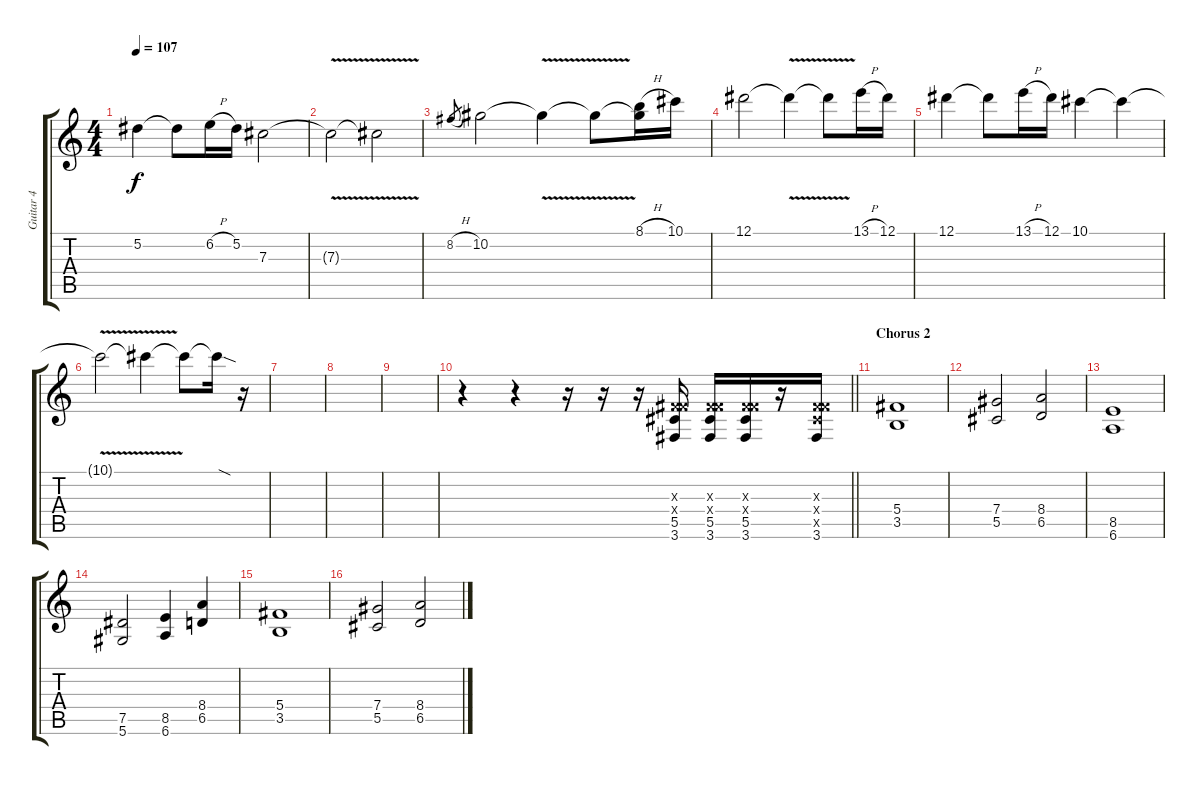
\track ("Guitar 4" "Guitar 4") {instrument overdrivenguitar}
\staff {score tabs}
\tuning (Eb4 Bb3 Gb3 Db3 Ab2 Eb2) {hide}
\ts (4 4)
\tempo 107
\clef g2
\ks c
5.2.4{dy f} 5.2{t}.8 6.2{h}.16 5.2.16 7.3.2 |
7.3{v t}.2 7.3{t}.2 |
8.2{h}.8{gr} 10.2.2 10.2{v t}.4 10.2{t}.8 (8.1{h} 10.2{t}).16 10.1.16 |
12.1.2 12.1{v t}.4 12.1{t}.8 13.1{h}.16 12.1.16 |
12.1.4 12.1{t}.8 13.1{h}.16 12.1.16 10.1.4 10.1{t}.4 |
10.1{v t}.2 10.1{t}.4 10.1{t}.8 10.1{sod t}.16 r.16 |
|
|
|
\barLineRight lightlight
r.4{volume 13 instrument distortionguitar} r.4 r.16 r.16 r.16 (0.3{x} 5.4{x} 5.5 3.6).16 (0.3{x} 5.4{x} 5.5 3.6).16 (0.3{x} 5.4{x} 5.5 3.6).16 r.16 (0.3{x} 5.4{x} 5.5{x} 3.6).16 |
\section ("" "Chorus 2")
(5.4 3.5).1 |
(7.4 5.5).2 (8.4 6.5).2 |
(8.5 6.6).1 |
(7.5 5.6).2 (8.5 6.6).4 (8.4 6.5).4 |
(5.4 3.5).1 |
(7.4 5.5).2 (8.4 6.5).2
